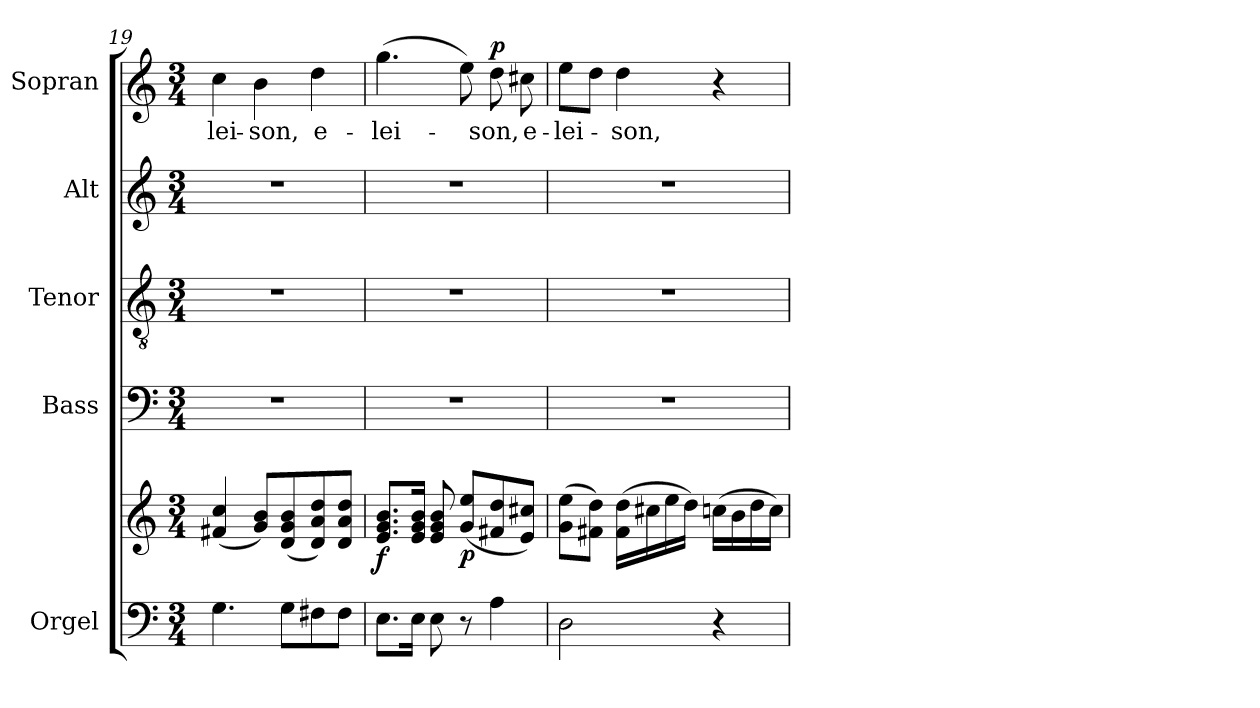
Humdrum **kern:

**kern	**kern	**dynam	**kern	**kern	**kern	**kern	**text	**dynam
*part5	*part5	*part5	*part4	*part3	*part2	*part1	*part1	*part1
*staff6	*staff5	*staff5/6	*staff4	*staff3	*staff2	*staff1	*staff1	*staff1
*I"Orgel	*	*	*I"Bass	*I"Tenor	*I"Alt	*I"Sopran	*	*
*I'Org.	*	*	*I'B.	*I'T.	*I'A.	*I'S.	*	*
*clefF4	*clefG2	*	*clefF4	*clefGv2	*clefG2	*clefG2	*	*
*k[]	*k[]	*	*k[]	*k[]	*k[]	*k[]	*	*
*C:	*C:	*	*C:	*C:	*C:	*C:	*	*
*M3/4	*M3/4	*	*M3/4	*M3/4	*M3/4	*M3/4	*	*
=19	=19	=19	=19	=19	=19	=19	=19	=19
!	!	!	!	!	!	!	!LO:LY:b	!
4.G\	(<4f#X/ 4cc/	.	2.r	2.r	2.r	4cc\	-lei-	.
!	!	!	!	!	!	!	!LO:LY:b	!
.	8g/ 8b/L)	.	.	.	.	4b\	-son,	.
8G\L	(<8d/ 8g/ 8b/	.	.	.	.	.	.	.
!	!	!	!	!	!	!	!LO:LY:b	!
8F#X\	8d/ 8a/ 8dd/)	.	.	.	.	4dd\	e-	.
8F#\J	8d/ 8a/ 8dd/J	.	.	.	.	.	.	.
=20	=20	=20	=20	=20	=20	=20	=20	=20
!	!	!LO:DY:b	!	!	!	!	!LO:LY:b	!
8.E\L	8.e/ 8.g/ 8.b/L	f	2.r	2.r	2.r	(>4.gg\	-lei-	.
16E\Jk	16e/ 16g/ 16b/Jk	.	.	.	.	.	.	.
8E\	8e/ 8g/ 8b/	.	.	.	.	.	.	.
!	!	!LO:DY:b	!	!	!	!	!	!
8r	(<8g/ 8ee/L	p	.	.	.	8ee\)	.	.
!	!	!	!	!	!	!	!LO:LY:b	!LO:DY:a
4A\	8f#X/ 8dd/	.	.	.	.	8dd\	-son,	p
!	!	!	!	!	!	!	!LO:LY:b	!
.	8e/ 8cc#X/J)	.	.	.	.	8cc#X\	e-	.
!!LO:LB:g=z
=21	=21	=21	=21	=21	=21	=21	=21	=21
!	!	!	!	!	!	!	!LO:LY:b	!
2D\	(>8g\ 8ee\L	.	2.r	2.r	2.r	8ee\L	-lei-	.
.	8f#X\ 8dd\J)	.	.	.	.	8dd\J	.	.
!	!	!	!	!	!	!	!LO:LY:b	!
.	(>16f#\ 16dd\LL	.	.	.	.	4dd\	-son,	.
.	16cc#X\	.	.	.	.	.	.	.
.	16ee\	.	.	.	.	.	.	.
.	16dd\JJ)	.	.	.	.	.	.	.
4r	(>16ccn\LL	.	.	.	.	4r	.	.
.	16b\	.	.	.	.	.	.	.
.	16dd\	.	.	.	.	.	.	.
.	16cc\JJ)	.	.	.	.	.	.	.
=	=	=	=	=	=	=	=	=
*-	*-	*-	*-	*-	*-	*-	*-	*-
